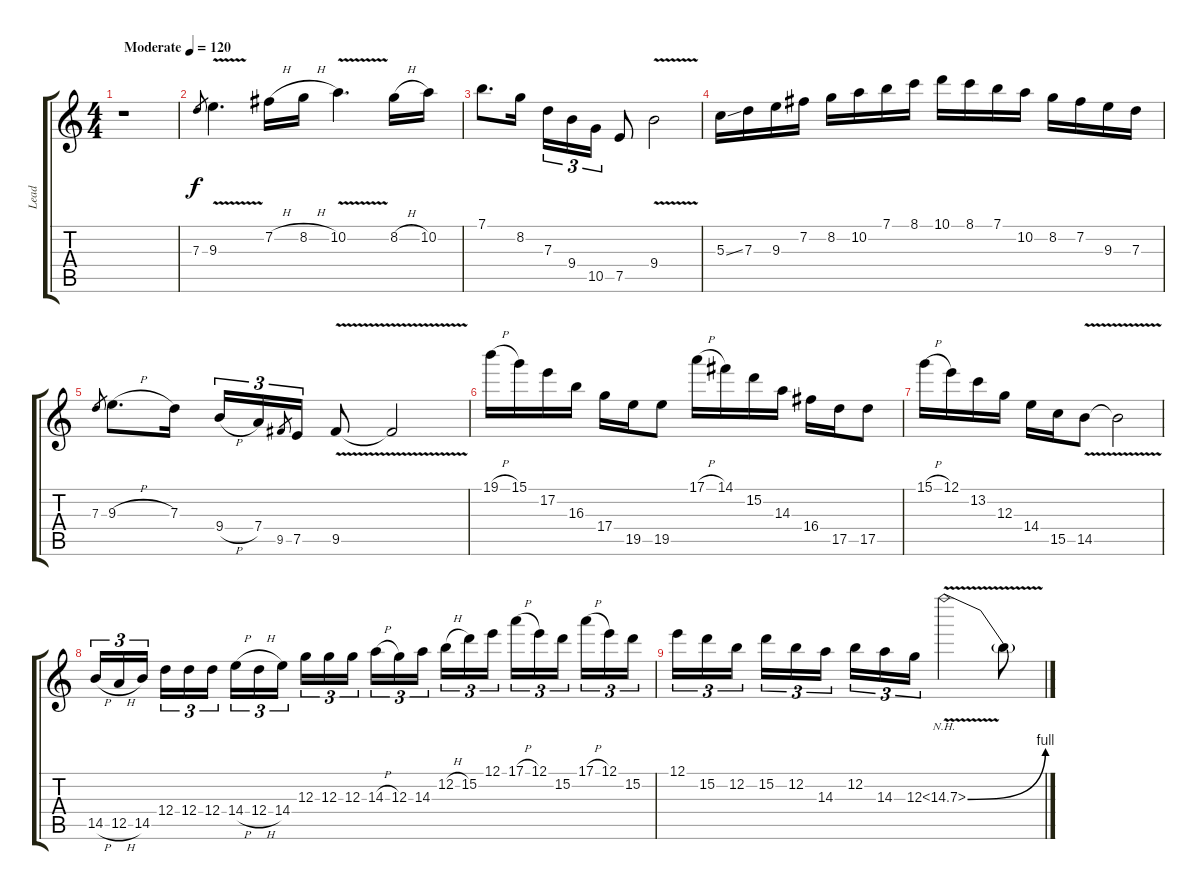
\track ("Lead" "Lead") {instrument distortionguitar}
\staff {score tabs}
\tuning (E4 B3 G3 D3 A2 E2) {hide}
\ts (4 4)
\tempo (120 "Moderate")
\clef g2
\ks c
r.1{dy f instrument distortionguitar} |
7.3.8{gr} 9.3{v}.4{d} 7.2{h}.16 8.2{h}.16 10.2{v}.4{d} 8.2{h}.16 10.2.16 |
7.1.8{d} 8.2.16 7.3.16{tu (3 2)} 9.4.16{tu (3 2)} 10.5.16{tu (3 2)} 7.5.8 9.4{v}.2 |
5.3{ss}.16 7.3.16 9.3.16 7.2.16 8.2.16 10.2.16 7.1.16 8.1.16 10.1.16 8.1.16 7.1.16 10.2.16 8.2.16 7.2.16 9.3.16 7.3.16 |
7.3.8{gr} 9.3{h}.8{d} 7.3.16 9.4{h}.16{tu (3 2)} 7.4.16{tu (3 2)} 9.5.8{gr} 7.5.16{tu (3 2)} 9.5{v}.8 9.5{t}.2 |
19.1{h}.16 15.1.16 17.2.16 16.3.16 17.4.16 19.5.16 19.5.8 17.1{h}.16 14.1.16 15.2.16 14.3.16 16.4.16 17.5.16 17.5.8 |
15.1{h}.16 12.1.16 13.2.16 12.3.16 14.4.16 15.5.16 14.5{v}.8 14.5{t}.2 |
14.5{h}.16{tu (3 2)} 12.5{h}.16{tu (3 2)} 14.5.16{tu (3 2)} 12.4.16{tu (3 2)} 12.4.16{tu (3 2)} 12.4.16{tu (3 2)} 14.4{h}.16{tu (3 2)} 12.4{h}.16{tu (3 2)} 14.4.16{tu (3 2)} 12.3.16{tu (3 2)} 12.3.16{tu (3 2)} 12.3.16{tu (3 2)} 14.3{h}.16{tu (3 2)} 12.3.16{tu (3 2)} 14.3.16{tu (3 2)} 12.2{h}.16{tu (3 2)} 15.2.16{tu (3 2)} 12.1.16{tu (3 2)} 17.1{h}.16{tu (3 2)} 12.1.16{tu (3 2)} 15.2.16{tu (3 2)} 17.1{h}.16{tu (3 2)} 12.1.16{tu (3 2)} 15.2.16{tu (3 2)} |
12.1.16{tu (3 2)} 15.2.16{tu (3 2)} 12.2.16{tu (3 2)} 15.2.16{tu (3 2)} 12.2.16{tu (3 2)} 14.3.16{tu (3 2)} 12.2.16{tu (3 2)} 14.3.16{tu (3 2)} 12.3.16{tu (3 2)} 14.3{be (bend 0 0 60 4) nh v}.2 14.3{t}.8
